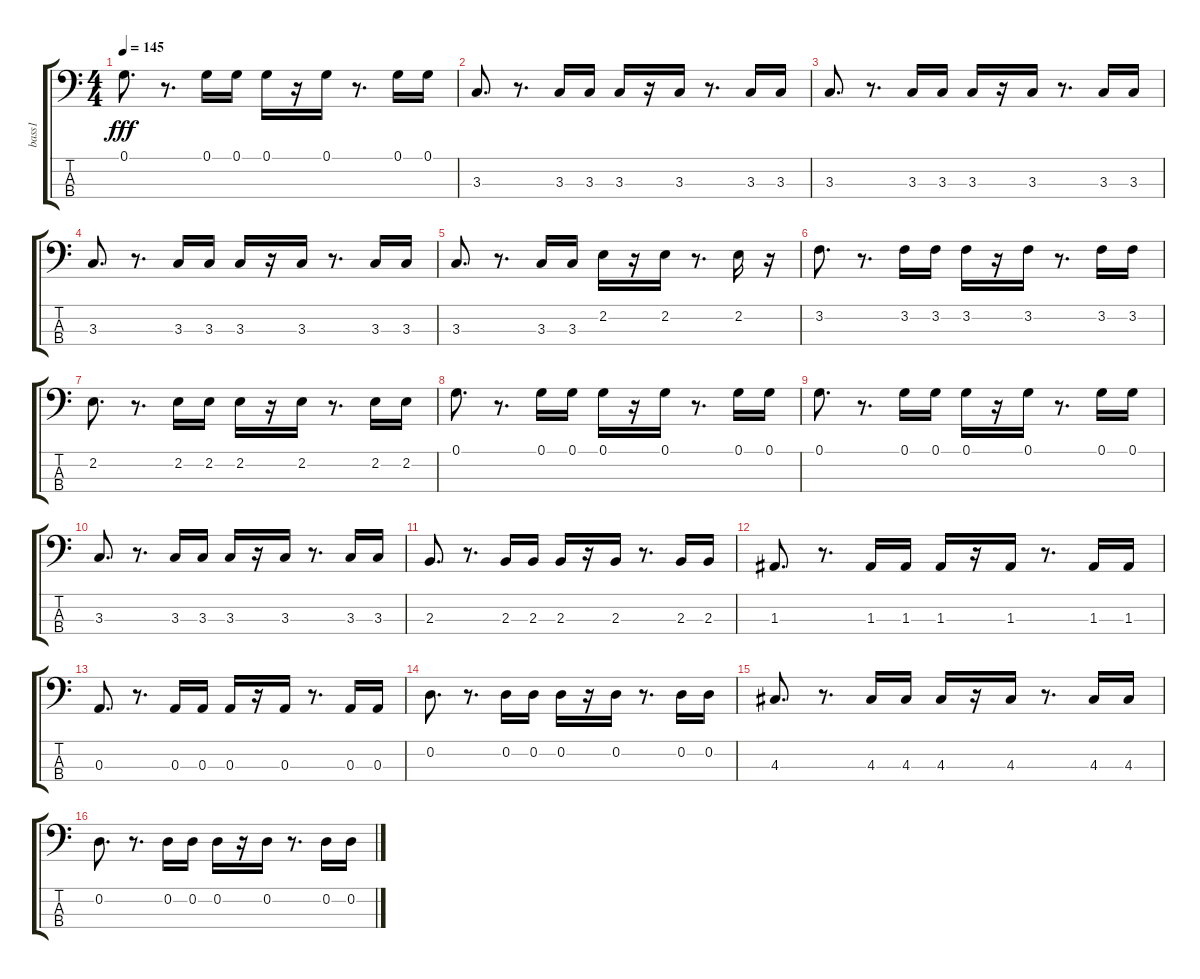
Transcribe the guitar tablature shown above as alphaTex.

\track ("bass1" "bass1") {instrument electricbassfinger}
\staff {score tabs}
\tuning (G2 D2 A1 E1) {hide}
\ts (4 4)
\tempo 145
\clef f4
\ks c
0.1.8{d dy fff} r.8{d} 0.1.16 0.1.16 0.1.16 r.16 0.1.16 r.8{d} 0.1.16 0.1.16 |
3.3.8{d} r.8{d} 3.3.16 3.3.16 3.3.16 r.16 3.3.16 r.8{d} 3.3.16 3.3.16 |
3.3.8{d} r.8{d} 3.3.16 3.3.16 3.3.16 r.16 3.3.16 r.8{d} 3.3.16 3.3.16 |
3.3.8{d} r.8{d} 3.3.16 3.3.16 3.3.16 r.16 3.3.16 r.8{d} 3.3.16 3.3.16 |
3.3.8{d} r.8{d} 3.3.16 3.3.16 2.2.16 r.16 2.2.16 r.8{d} 2.2.16 r.16 |
3.2.8{d} r.8{d} 3.2.16 3.2.16 3.2.16 r.16 3.2.16 r.8{d} 3.2.16 3.2.16 |
2.2.8{d} r.8{d} 2.2.16 2.2.16 2.2.16 r.16 2.2.16 r.8{d} 2.2.16 2.2.16 |
0.1.8{d} r.8{d} 0.1.16 0.1.16 0.1.16 r.16 0.1.16 r.8{d} 0.1.16 0.1.16 |
0.1.8{d} r.8{d} 0.1.16 0.1.16 0.1.16 r.16 0.1.16 r.8{d} 0.1.16 0.1.16 |
3.3.8{d} r.8{d} 3.3.16 3.3.16 3.3.16 r.16 3.3.16 r.8{d} 3.3.16 3.3.16 |
2.3.8{d} r.8{d} 2.3.16 2.3.16 2.3.16 r.16 2.3.16 r.8{d} 2.3.16 2.3.16 |
1.3.8{d} r.8{d} 1.3.16 1.3.16 1.3.16 r.16 1.3.16 r.8{d} 1.3.16 1.3.16 |
0.3.8{d} r.8{d} 0.3.16 0.3.16 0.3.16 r.16 0.3.16 r.8{d} 0.3.16 0.3.16 |
0.2.8{d} r.8{d} 0.2.16 0.2.16 0.2.16 r.16 0.2.16 r.8{d} 0.2.16 0.2.16 |
4.3.8{d} r.8{d} 4.3.16 4.3.16 4.3.16 r.16 4.3.16 r.8{d} 4.3.16 4.3.16 |
0.2.8{d} r.8{d} 0.2.16 0.2.16 0.2.16 r.16 0.2.16 r.8{d} 0.2.16 0.2.16
